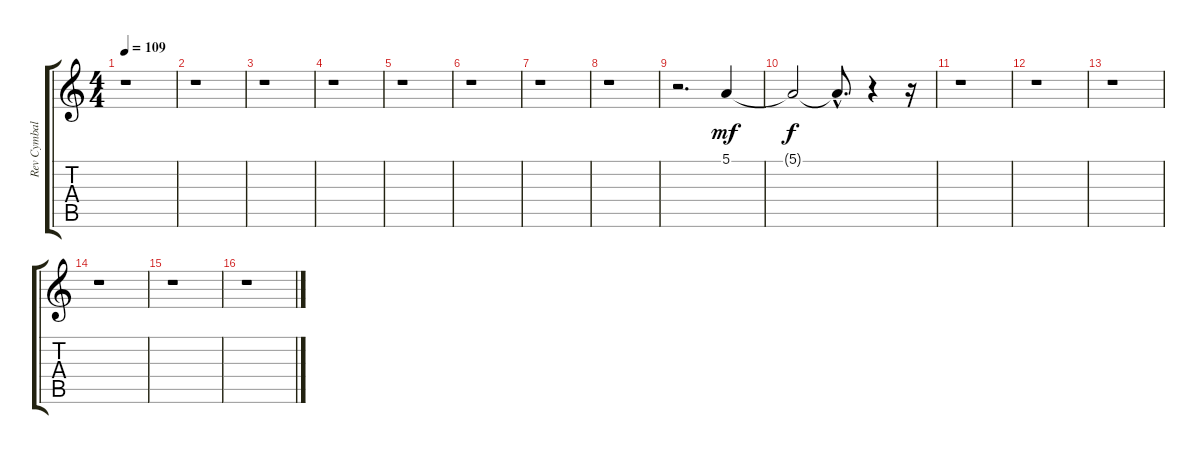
\track ("Rev Cymbal" "Rev Cymbal") {instrument reversecymbal}
\staff {score tabs}
\tuning (E4 B3 G3 D3 A2 E2) {hide}
\ts (4 4)
\tempo 109
\clef g2
\ks c
r.1{dy f} |
r.1 |
r.1 |
r.1 |
r.1 |
r.1 |
r.1 |
r.1 |
r.2{d} 5.1.4{dy mf} |
5.1{t}.2{dy f} 5.1{hac t}.8{d} r.4 r.16 |
r.1 |
r.1 |
r.1 |
r.1 |
r.1 |
r.1
